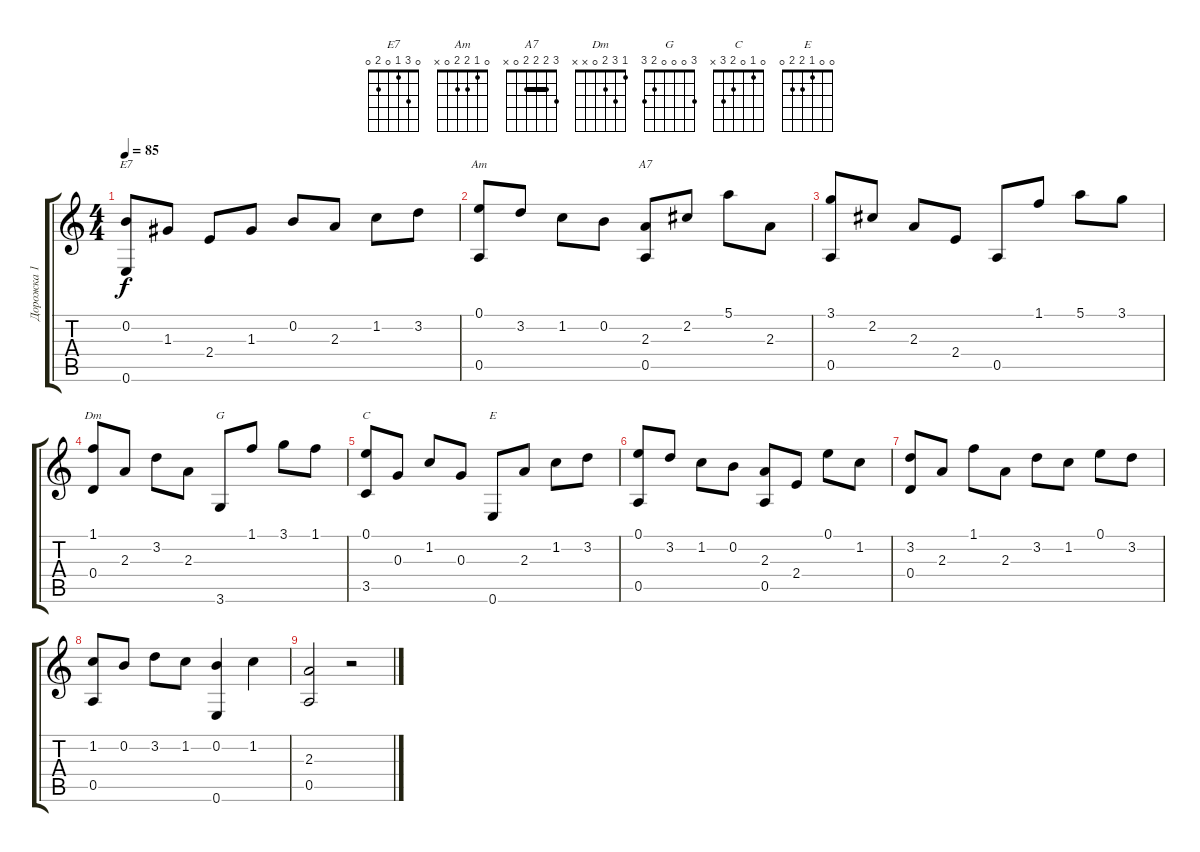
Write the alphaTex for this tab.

\track ("Дорожка 1" "Дорожка 1") {instrument acousticguitarnylon}
\staff {score tabs}
\tuning (E4 B3 G3 D3 A2 E2) {hide}
\chord ("E7" 0 3 1 0 2 0)
\chord ("Am" 0 1 2 2 0 x)
\chord ("A7" 3 2 2 2 0 x) {barre 2}
\chord ("Dm" 1 3 2 0 x x)
\chord ("G" 3 0 0 0 2 3)
\chord ("C" 0 1 0 2 3 x)
\chord ("E" 0 0 1 2 2 0)
\ts (4 4)
\tempo 85
\clef g2
\ks c
(0.2 0.6).8{ch "E7" dy f} 1.3.8 2.4.8 1.3.8 0.2.8 2.3.8 1.2.8 3.2.8 |
(0.1 0.5).8{ch "Am"} 3.2.8 1.2.8 0.2.8 (2.3 0.5).8{ch "A7"} 2.2.8 5.1.8 2.3.8 |
(3.1 0.5).8 2.2.8 2.3.8 2.4.8 0.5.8 1.1.8 5.1.8 3.1.8 |
(1.1 0.4).8{ch "Dm"} 2.3.8 3.2.8 2.3.8 3.6.8{ch "G"} 1.1.8 3.1.8 1.1.8 |
(0.1 3.5).8{ch "C"} 0.3.8 1.2.8 0.3.8 0.6.8{ch "E"} 2.3.8 1.2.8 3.2.8 |
(0.1 0.5).8 3.2.8 1.2.8 0.2.8 (2.3 0.5).8 2.4.8 0.1.8 1.2.8 |
(3.2 0.4).8 2.3.8 1.1.8 2.3.8 3.2.8 1.2.8 0.1.8 3.2.8 |
(1.2 0.5).8 0.2.8 3.2.8 1.2.8 (0.2 0.6).4 1.2.4 |
(2.3 0.5).2 r.2
